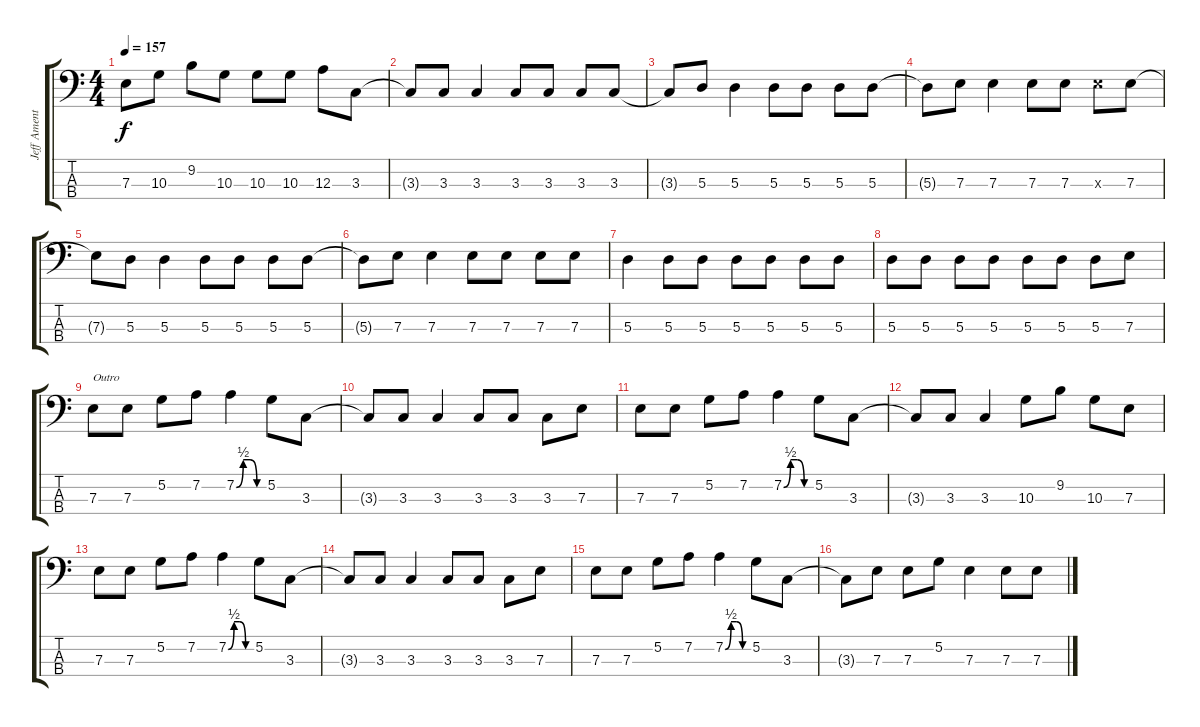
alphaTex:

\track ("Jeff Ament" "Jeff Ament") {instrument electricbassfinger}
\staff {score tabs}
\tuning (G2 D2 A1 E1) {hide}
\ts (4 4)
\tempo 157
\clef f4
\ks c
7.3{t}.8{dy f} 10.3.8 9.2.8 10.3.8 10.3.8 10.3.8 12.3.8 3.3.8 |
3.3{t}.8 3.3.8 3.3.4 3.3.8 3.3.8 3.3.8 3.3.8 |
3.3{t}.8 5.3.8 5.3.4 5.3.8 5.3.8 5.3.8 5.3.8 |
5.3{t}.8 7.3.8 7.3.4 7.3.8 7.3.8 7.3{x}.8 7.3.8 |
7.3{t}.8 5.3.8 5.3.4 5.3.8 5.3.8 5.3.8 5.3.8 |
5.3{t}.8 7.3.8 7.3.4 7.3.8 7.3.8 7.3.8 7.3.8 |
5.3.4 5.3.8 5.3.8 5.3.8 5.3.8 5.3.8 5.3.8 |
5.3.8 5.3.8 5.3.8 5.3.8 5.3.8 5.3.8 5.3.8 7.3.8 |
7.3.8{txt "Outro"} 7.3.8 5.2.8 7.2.8 7.2{be (custom 0 0 15 2 30 2 45 0 60 0)}.4 5.2.8 3.3.8 |
3.3{t}.8 3.3.8 3.3.4 3.3.8 3.3.8 3.3.8 7.3.8 |
7.3.8 7.3.8 5.2.8 7.2.8 7.2{be (custom 0 0 15 2 30 2 45 0 60 0)}.4 5.2.8 3.3.8 |
3.3{t}.8 3.3.8 3.3.4 10.3.8 9.2.8 10.3.8 7.3.8 |
7.3.8 7.3.8 5.2.8 7.2.8 7.2{be (custom 0 0 15 2 30 2 45 0 60 0)}.4 5.2.8 3.3.8 |
3.3{t}.8 3.3.8 3.3.4 3.3.8 3.3.8 3.3.8 7.3.8 |
7.3.8 7.3.8 5.2.8 7.2.8 7.2{be (custom 0 0 15 2 30 2 45 0 60 0)}.4 5.2.8 3.3.8 |
3.3{t}.8 7.3.8 7.3.8 5.2.8 7.3.4 7.3.8 7.3.8
